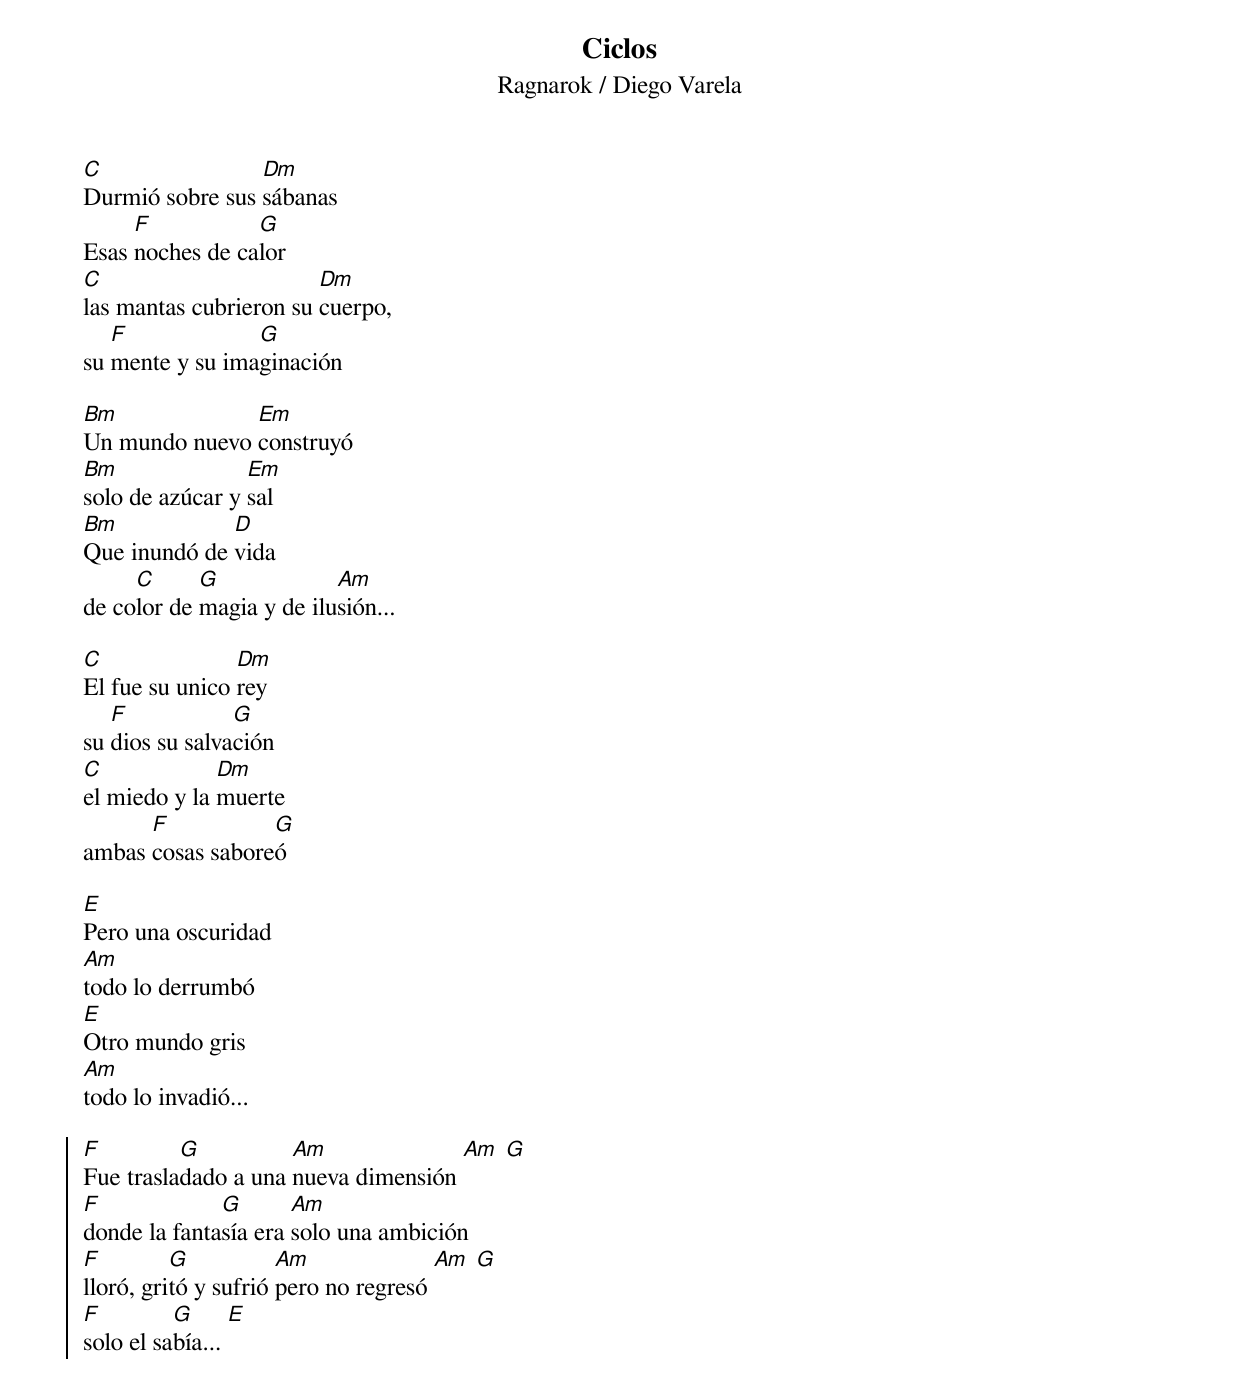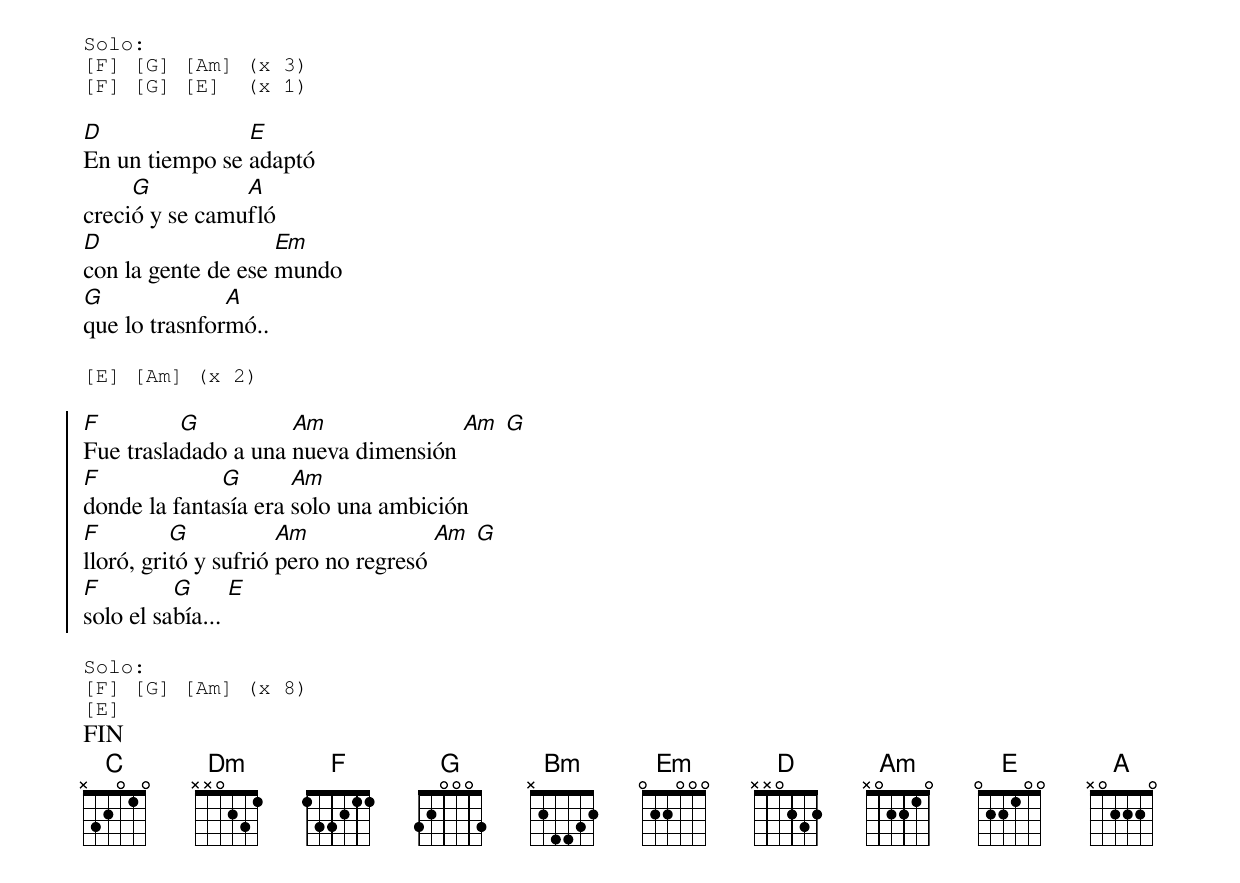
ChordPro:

{title: Ciclos}
{subtitle: Ragnarok / Diego Varela}

{col: 2}

[C]Durmió sobre sus [Dm]sábanas
Esas [F]noches de ca[G]lor
[C]las mantas cubrieron su [Dm]cuerpo,
su [F]mente y su ima[G]ginación

[Bm]Un mundo nuevo [Em]construyó
[Bm]solo de azúcar y [Em]sal
[Bm]Que inundó de [D]vida
de co[C]lor de [G]magia y de ilu[Am]sión...

[C]El fue su unico [Dm]rey
su [F]dios su salva[G]ción
[C]el miedo y la [Dm]muerte
ambas [F]cosas sabore[G]ó

[E]Pero una oscuridad
[Am]todo lo derrumbó
[E]Otro mundo gris
[Am]todo lo invadió...

{start_of_chorus}
[F]Fue trasla[G]dado a una [Am]nueva dimensión [Am] [G]
[F]donde la fanta[G]sía era [Am]solo una ambición
[F]lloró, gri[G]tó y sufrió [Am]pero no regresó [Am] [G]
[F]solo el sa[G]bía... [E]
{end_of_chorus}

{column_break}

{start_of_tab}
Solo:
[F] [G] [Am] (x 3)
[F] [G] [E]  (x 1)
{end_of_tab}

[D]En un tiempo se [E]adaptó
creci[G]ó y se camu[A]fló
[D]con la gente de ese [Em]mundo
[G]que lo trasnfor[A]mó..

{start_of_tab}
[E] [Am] (x 2)
{end_of_tab}

{start_of_chorus}
[F]Fue trasla[G]dado a una [Am]nueva dimensión [Am] [G]
[F]donde la fanta[G]sía era [Am]solo una ambición
[F]lloró, gri[G]tó y sufrió [Am]pero no regresó [Am] [G]
[F]solo el sa[G]bía... [E]
{end_of_chorus}

{start_of_tab}
Solo:
[F] [G] [Am] (x 8)
[E]
{end_of_tab}
FIN
